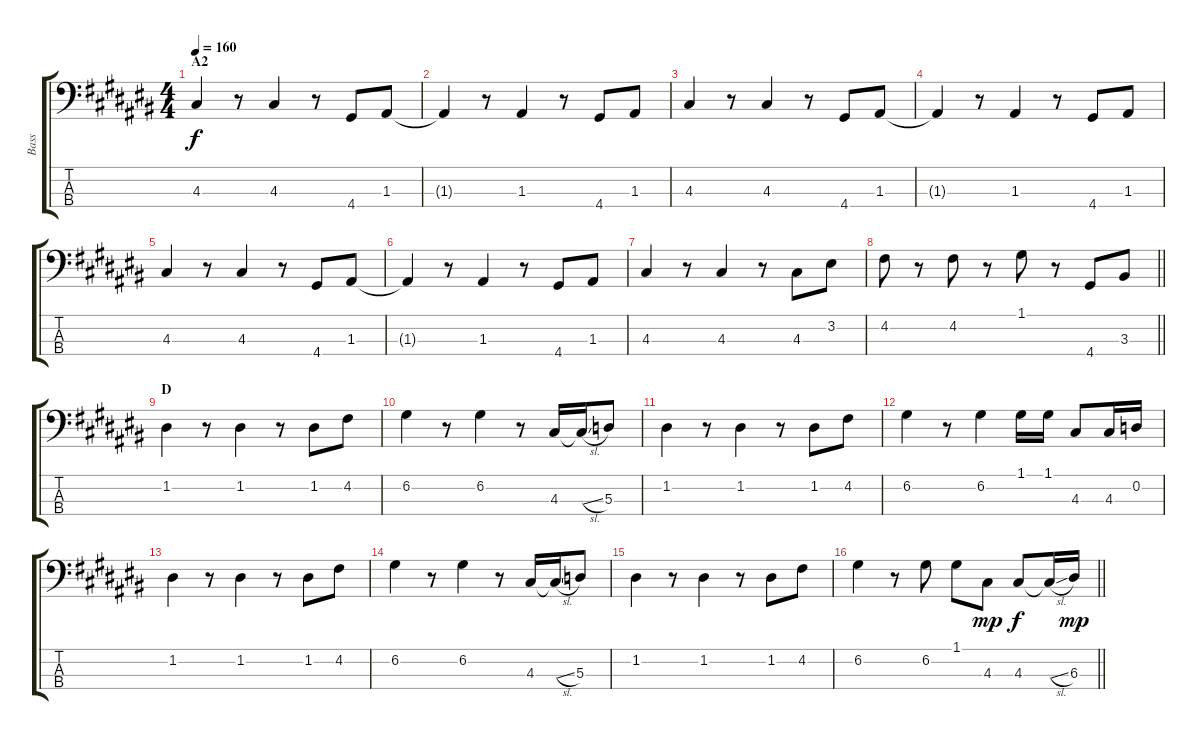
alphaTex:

\track ("Bass" "Bass") {instrument acousticbass}
\staff {score tabs}
\tuning (G2 D2 A1 E1) {hide}
\ts (4 4)
\section ("" "A2")
\tempo 160
\clef f4
\ks c#
4.3.4{dy f} r.8 4.3.4 r.8 4.4.8 1.3.8 |
1.3{t}.4 r.8 1.3.4 r.8 4.4.8 1.3.8 |
4.3.4 r.8 4.3.4 r.8 4.4.8 1.3.8 |
1.3{t}.4 r.8 1.3.4 r.8 4.4.8 1.3.8 |
4.3.4 r.8 4.3.4 r.8 4.4.8 1.3.8 |
1.3{t}.4 r.8 1.3.4 r.8 4.4.8 1.3.8 |
4.3.4 r.8 4.3.4 r.8 4.3.8 3.2.8 |
\barLineRight lightlight
4.2.8 r.8 4.2.8 r.8 1.1.8 r.8 4.4.8 3.3.8 |
\section ("" "D")
1.2.4 r.8 1.2.4 r.8 1.2.8 4.2.8 |
6.2.4 r.8 6.2.4 r.8 4.3.16 4.3{sl t}.16 5.3.8 |
1.2.4 r.8 1.2.4 r.8 1.2.8 4.2.8 |
6.2.4 r.8 6.2.4 1.1.16 1.1.16 4.3.8 4.3.16 0.2.16 |
1.2.4 r.8 1.2.4 r.8 1.2.8 4.2.8 |
6.2.4 r.8 6.2.4 r.8 4.3.16 4.3{sl t}.16 5.3.8 |
1.2.4 r.8 1.2.4 r.8 1.2.8 4.2.8 |
\barLineRight lightlight
6.2.4 r.8 6.2.8 1.1.8 4.3.8{dy mp} 4.3.8{dy f} 4.3{sl t}.16 6.3.16{dy mp}
